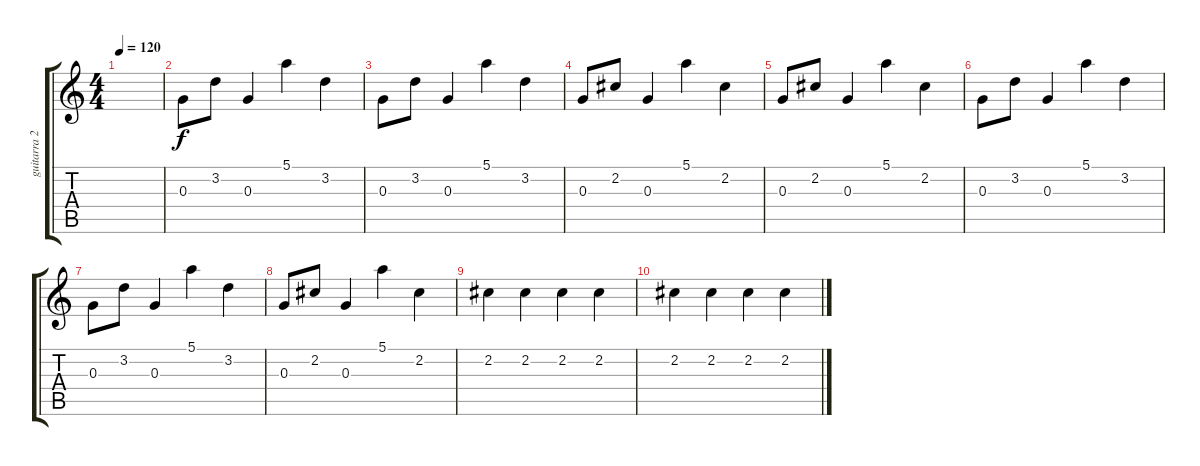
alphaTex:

\track ("guitarra 2" "guitarra 2") {instrument overdrivenguitar}
\staff {score tabs}
\tuning (E4 B3 G3 D3 A2 E2) {hide}
\ts (4 4)
\tempo 120
\clef g2
\ks c
|
0.3.8 3.2.8 0.3.4 5.1.4 3.2.4 |
0.3.8 3.2.8 0.3.4 5.1.4 3.2.4 |
0.3.8 2.2.8 0.3.4 5.1.4 2.2.4 |
0.3.8 2.2.8 0.3.4 5.1.4 2.2.4 |
0.3.8 3.2.8 0.3.4 5.1.4 3.2.4 |
0.3.8 3.2.8 0.3.4 5.1.4 3.2.4 |
0.3.8 2.2.8 0.3.4 5.1.4 2.2.4 |
2.2.4 2.2.4 2.2.4 2.2.4 |
2.2.4 2.2.4 2.2.4 2.2.4
